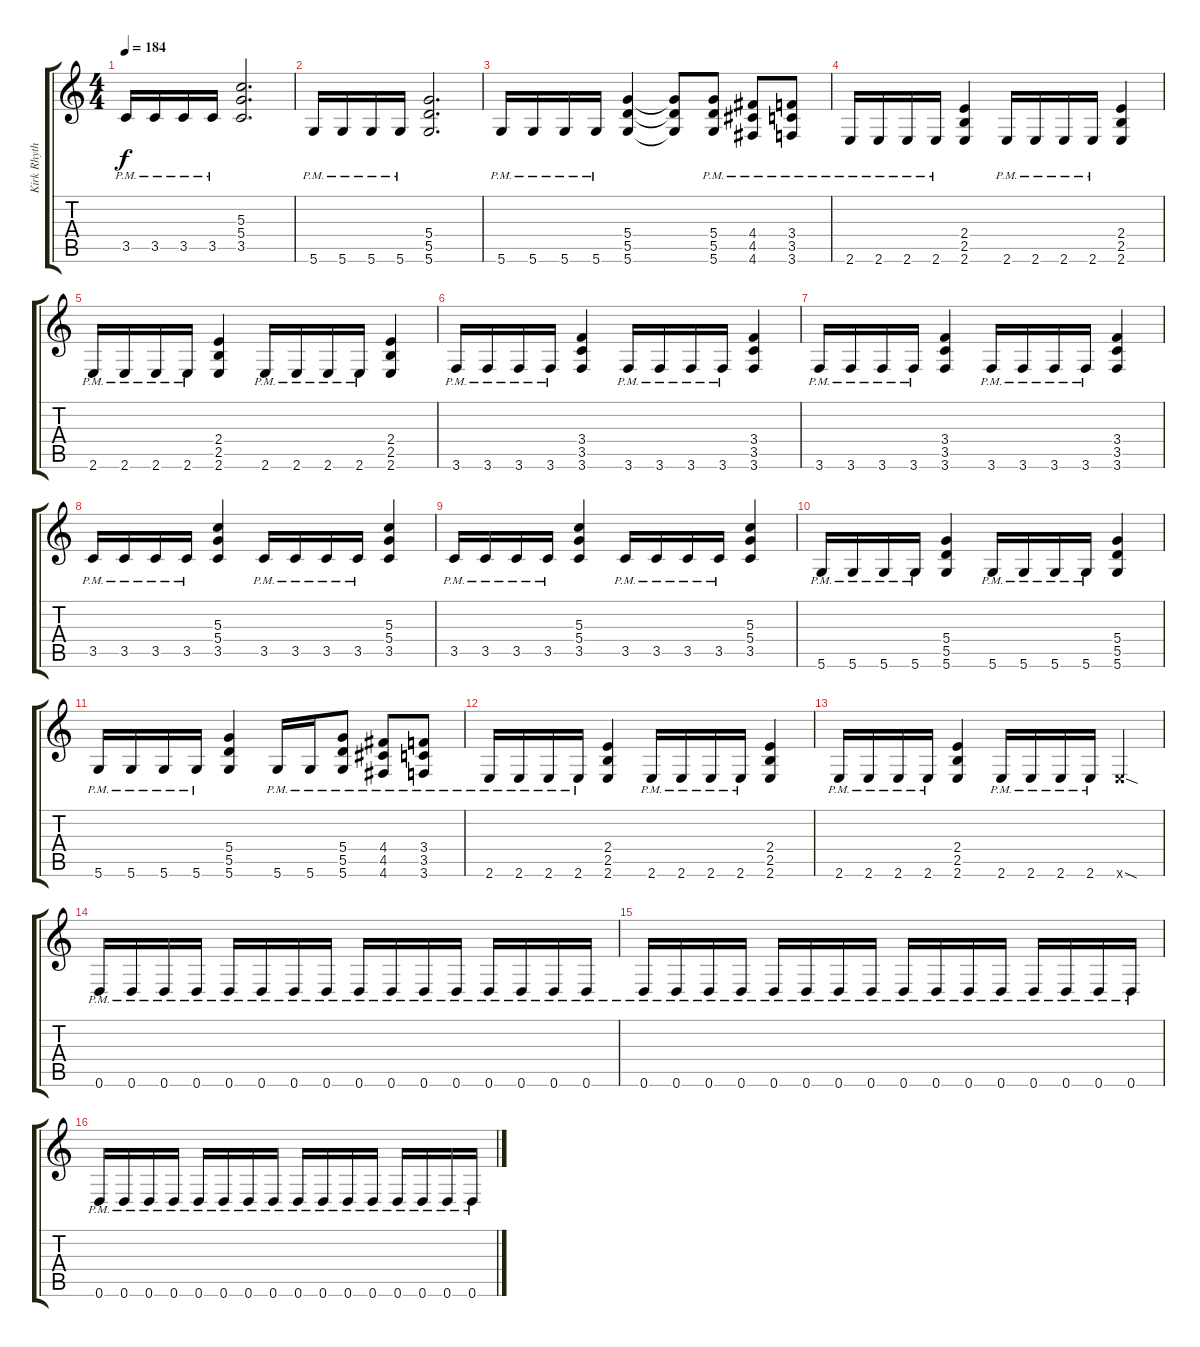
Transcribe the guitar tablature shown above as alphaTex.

\track ("Kirk Rhythm" "Kirk Rhyth") {instrument distortionguitar}
\staff {score tabs}
\tuning (E4 B3 G3 D3 A2 D2) {hide}
\ts (4 4)
\tempo 184
\clef g2
\ks c
3.5{pm}.16{dy f} 3.5{pm}.16 3.5{pm}.16 3.5{pm}.16 (5.3 5.4 3.5).2{d} |
5.6{pm}.16 5.6{pm}.16 5.6{pm}.16 5.6{pm}.16 (5.4 5.5 5.6).2{d} |
5.6{pm}.16 5.6{pm}.16 5.6{pm}.16 5.6{pm}.16 (5.4 5.5 5.6).4 (5.4{t} 5.5{t} 5.6{t}).8 (5.4{pm} 5.5{pm} 5.6{pm}).8 (4.4{pm} 4.5{pm} 4.6{pm}).8 (3.4{pm} 3.5{pm} 3.6{pm}).8 |
2.6{pm}.16 2.6{pm}.16 2.6{pm}.16 2.6{pm}.16 (2.4 2.5 2.6).4 2.6{pm}.16 2.6{pm}.16 2.6{pm}.16 2.6{pm}.16 (2.4 2.5 2.6).4 |
2.6{pm}.16 2.6{pm}.16 2.6{pm}.16 2.6{pm}.16 (2.4 2.5 2.6).4 2.6{pm}.16 2.6{pm}.16 2.6{pm}.16 2.6{pm}.16 (2.4 2.5 2.6).4 |
3.6{pm}.16 3.6{pm}.16 3.6{pm}.16 3.6{pm}.16 (3.4 3.5 3.6).4 3.6{pm}.16 3.6{pm}.16 3.6{pm}.16 3.6{pm}.16 (3.4 3.5 3.6).4 |
3.6{pm}.16 3.6{pm}.16 3.6{pm}.16 3.6{pm}.16 (3.4 3.5 3.6).4 3.6{pm}.16 3.6{pm}.16 3.6{pm}.16 3.6{pm}.16 (3.4 3.5 3.6).4 |
3.5{pm}.16 3.5{pm}.16 3.5{pm}.16 3.5{pm}.16 (5.3 5.4 3.5).4 3.5{pm}.16 3.5{pm}.16 3.5{pm}.16 3.5{pm}.16 (5.3 5.4 3.5).4 |
3.5{pm}.16 3.5{pm}.16 3.5{pm}.16 3.5{pm}.16 (5.3 5.4 3.5).4 3.5{pm}.16 3.5{pm}.16 3.5{pm}.16 3.5{pm}.16 (5.3 5.4 3.5).4 |
5.6{pm}.16 5.6{pm}.16 5.6{pm}.16 5.6{pm}.16 (5.4 5.5 5.6).4 5.6{pm}.16 5.6{pm}.16 5.6{pm}.16 5.6{pm}.16 (5.4 5.5 5.6).4 |
5.6{pm}.16 5.6{pm}.16 5.6{pm}.16 5.6{pm}.16 (5.4 5.5 5.6).4 5.6{pm}.16 5.6{pm}.16 (5.4{pm} 5.5{pm} 5.6{pm}).8 (4.4{pm} 4.5{pm} 4.6{pm}).8 (3.4{pm} 3.5{pm} 3.6{pm}).8 |
2.6{pm}.16 2.6{pm}.16 2.6{pm}.16 2.6{pm}.16 (2.4 2.5 2.6).4 2.6{pm}.16 2.6{pm}.16 2.6{pm}.16 2.6{pm}.16 (2.4 2.5 2.6).4 |
2.6{pm}.16 2.6{pm}.16 2.6{pm}.16 2.6{pm}.16 (2.4 2.5 2.6).4 2.6{pm}.16 2.6{pm}.16 2.6{pm}.16 2.6{pm}.16 2.6{sod x}.4 |
0.6{pm}.16 0.6{pm}.16 0.6{pm}.16 0.6{pm}.16 0.6{pm}.16 0.6{pm}.16 0.6{pm}.16 0.6{pm}.16 0.6{pm}.16 0.6{pm}.16 0.6{pm}.16 0.6{pm}.16 0.6{pm}.16 0.6{pm}.16 0.6{pm}.16 0.6{pm}.16 |
0.6{pm}.16 0.6{pm}.16 0.6{pm}.16 0.6{pm}.16 0.6{pm}.16 0.6{pm}.16 0.6{pm}.16 0.6{pm}.16 0.6{pm}.16 0.6{pm}.16 0.6{pm}.16 0.6{pm}.16 0.6{pm}.16 0.6{pm}.16 0.6{pm}.16 0.6{pm}.16 |
0.6{pm}.16 0.6{pm}.16 0.6{pm}.16 0.6{pm}.16 0.6{pm}.16 0.6{pm}.16 0.6{pm}.16 0.6{pm}.16 0.6{pm}.16 0.6{pm}.16 0.6{pm}.16 0.6{pm}.16 0.6{pm}.16 0.6{pm}.16 0.6{pm}.16 0.6{pm}.16
